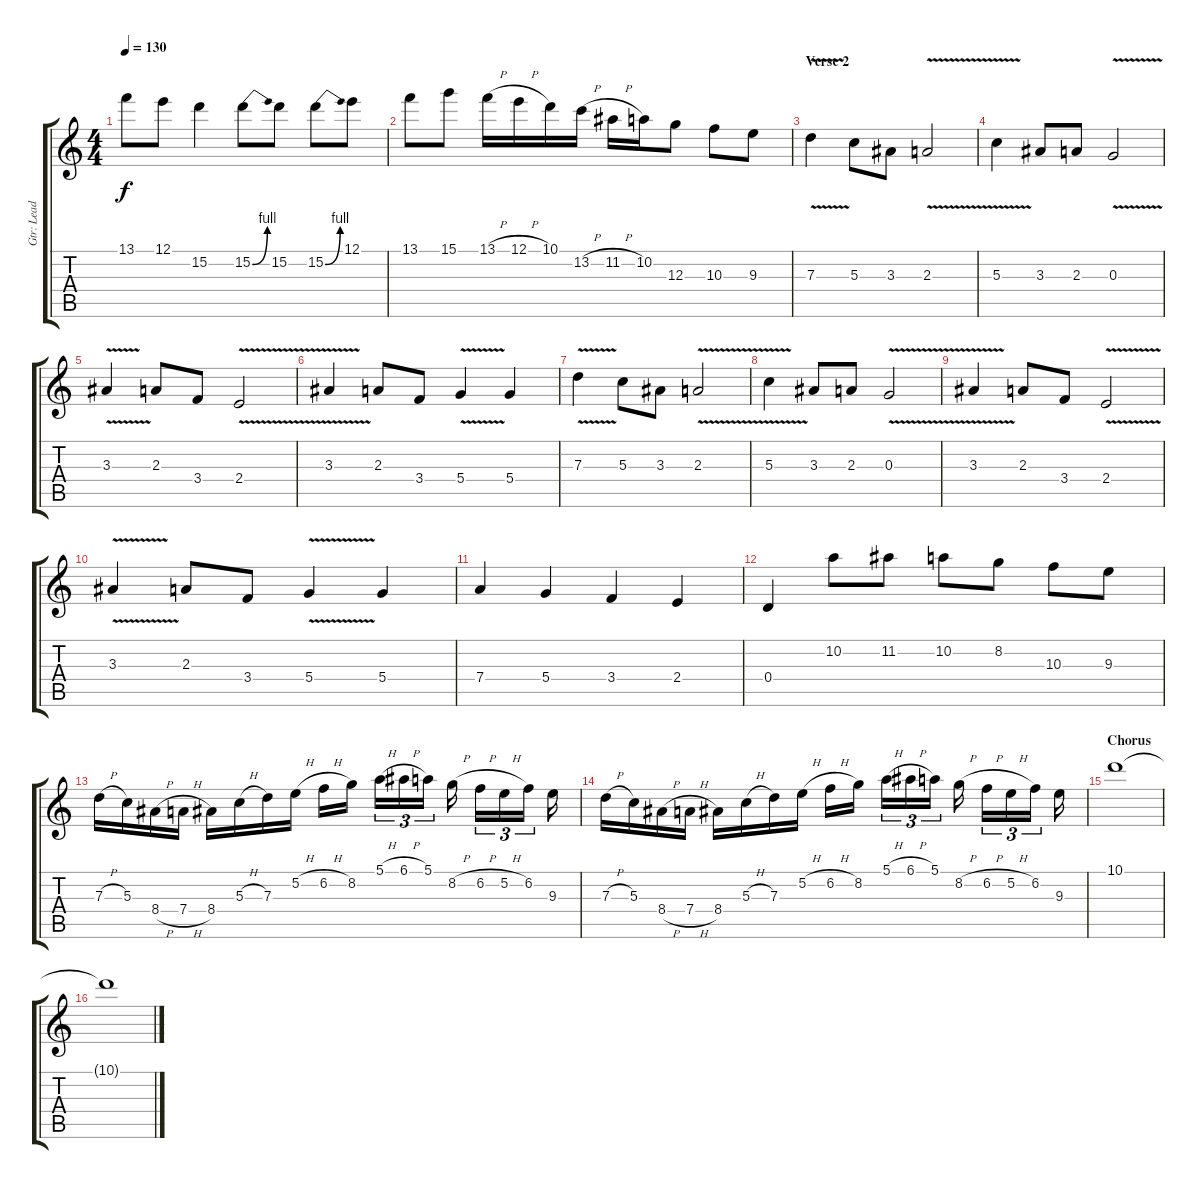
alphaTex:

\track ("Gtr: Lead" "Gtr: Lead") {instrument overdrivenguitar}
\staff {score tabs}
\tuning (E4 B3 G3 D3 A2 E2) {hide}
\ts (4 4)
\tempo 130
\clef g2
\ks c
13.1.8{dy f} 12.1.8 15.2.4 15.2{be (bend 0 0 60 4)}.8 15.2.8 15.2{be (bend 0 0 60 4)}.8 12.1.8 |
13.1.8 15.1.8 13.1{h}.16 12.1{h}.16 10.1.16 13.2{h}.16 11.2{h}.16 10.2.16 12.3.8 10.3.8 9.3.8 |
\section ("" "Verse 2")
7.3{v}.4 5.3.8 3.3.8 2.3{v}.2 |
5.3{v}.4 3.3.8 2.3.8 0.3{v}.2 |
3.3{v}.4 2.3.8 3.4.8 2.4{v}.2 |
3.3{v}.4 2.3.8 3.4.8 5.4{v}.4 5.4.4 |
7.3{v}.4 5.3.8 3.3.8 2.3{v}.2 |
5.3{v}.4 3.3.8 2.3.8 0.3{v}.2 |
3.3{v}.4 2.3.8 3.4.8 2.4{v}.2 |
3.3{v}.4 2.3.8 3.4.8 5.4{v}.4 5.4.4 |
7.4.4 5.4.4 3.4.4 2.4.4 |
0.4.4 10.2.8 11.2.8 10.2.8 8.2.8 10.3.8 9.3.8 |
7.3{h}.16 5.3.16 8.4{h}.16 7.4{h}.16 8.4.16 5.3{h}.16 7.3.16 5.2{h}.16 6.2{h}.16 8.2.16 5.1{h}.16{tu (3 2)} 6.1{h}.16{tu (3 2)} 5.1.16{tu (3 2)} 8.2{h}.16 6.2{h}.16{tu (3 2)} 5.2{h}.16{tu (3 2)} 6.2.16{tu (3 2)} 9.3.16 |
7.3{h}.16 5.3.16 8.4{h}.16 7.4{h}.16 8.4.16 5.3{h}.16 7.3.16 5.2{h}.16 6.2{h}.16 8.2.16 5.1{h}.16{tu (3 2)} 6.1{h}.16{tu (3 2)} 5.1.16{tu (3 2)} 8.2{h}.16 6.2{h}.16{tu (3 2)} 5.2{h}.16{tu (3 2)} 6.2.16{tu (3 2)} 9.3.16 |
\section ("" "Chorus")
10.1.1{volume 5} |
10.1{t}.1
